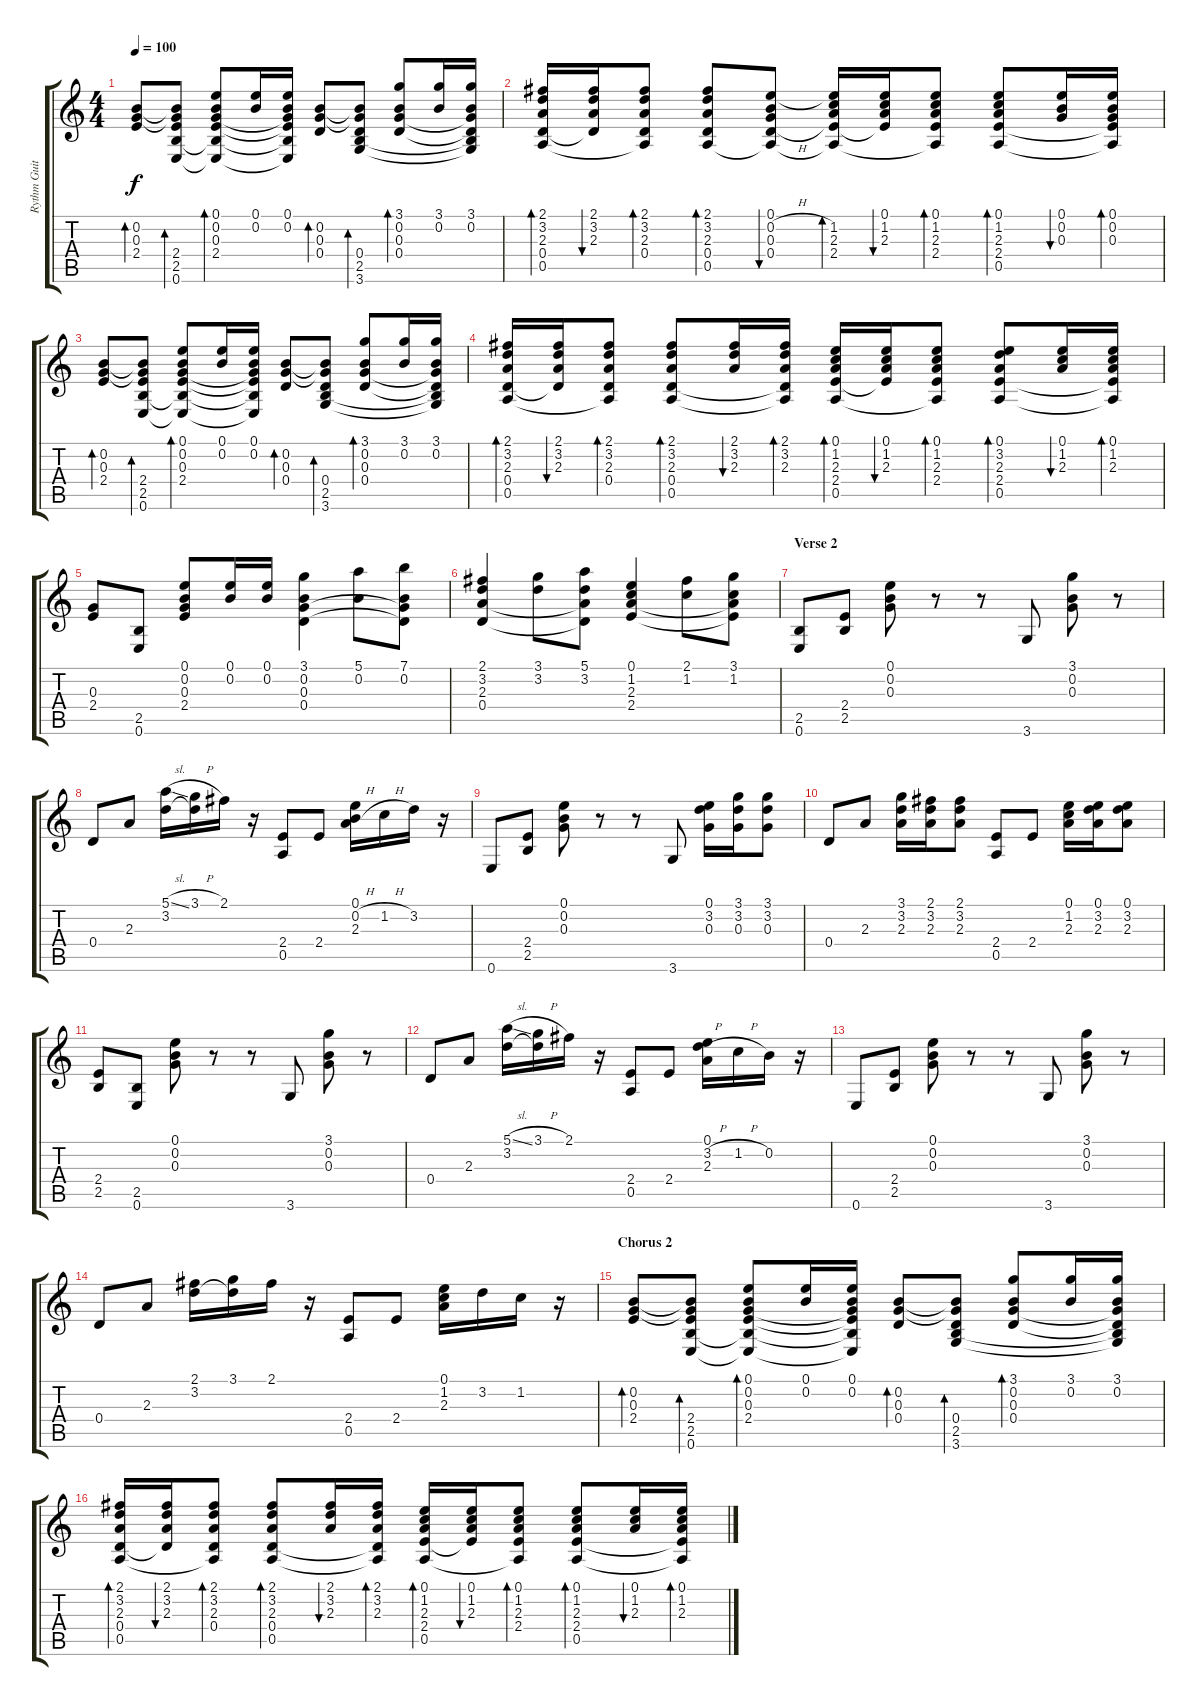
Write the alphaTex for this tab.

\track ("Rythm Guitar" "Rythm Guit") {instrument acousticguitarnylon}
\staff {score tabs}
\tuning (E4 B3 G3 D3 A2 E2) {hide}
\ts (4 4)
\tempo 100
\clef g2
\ks c
(0.2 0.3 2.4).8{bd 60 dy f} (0.2{t} 0.3{t} 2.4 2.5 0.6).8{bd 60} (0.1 0.2 0.3 2.4 2.5{t} 0.6{t}).8{bd 60} (0.1 0.2).16 (0.1 0.2 0.3{t} 2.4{t} 2.5{t} 0.6{t}).16 (0.2 0.3 0.4).8{bd 60} (0.2{t} 0.3{t} 0.4 2.5 3.6).8{bd 60} (3.1 0.2 0.3 0.4).8{bd 60} (3.1 0.2).16 (3.1 0.2 0.3{t} 0.4{t} 2.5{t} 3.6{t}).16 |
(2.1 3.2 2.3 0.4 0.5).16{bd 30} (2.1 3.2 2.3 0.4{t}).16{bu 30} (2.1 3.2 2.3 0.4 0.5{t}).8{bd 30} (2.1 3.2 2.3 0.4 0.5).8{bd 30} (0.1 0.2{h} 0.3{h} 0.4{h} 0.5{t}).8{bu 30} (0.1{t} 1.2 2.3 2.4 0.5{t}).16{bd 30} (0.1 1.2 2.3 2.4{t}).16{bu 30} (0.1 1.2 2.3 2.4 0.5{t}).8{bd 30} (0.1 1.2 2.3 2.4 0.5).8{bd 30} (0.1 0.2 0.3).16{bu 30} (0.1 0.2 0.3 2.4{t} 0.5{t}).16{bd 30} |
(0.2 0.3 2.4).8{bd 60} (0.2{t} 0.3{t} 2.4 2.5 0.6).8{bd 60} (0.1 0.2 0.3 2.4 2.5{t} 0.6{t}).8{bd 60} (0.1 0.2).16 (0.1 0.2 0.3{t} 2.4{t} 2.5{t} 0.6{t}).16 (0.2 0.3 0.4).8{bd 60} (0.2{t} 0.3{t} 0.4 2.5 3.6).8{bd 60} (3.1 0.2 0.3 0.4).8{bd 60} (3.1 0.2).16 (3.1 0.2 0.3{t} 0.4{t} 2.5{t} 3.6{t}).16 |
(2.1 3.2 2.3 0.4 0.5).16{bd 30} (2.1 3.2 2.3 0.4{t}).16{bu 30} (2.1 3.2 2.3 0.4 0.5{t}).8{bd 30} (2.1 3.2 2.3 0.4 0.5).8{bd 30} (2.1 3.2 2.3).16{bu 30} (2.1 3.2 2.3 0.4{t} 0.5{t}).16{bd 30} (0.1 1.2 2.3 2.4 0.5).16{bd 30} (0.1 1.2 2.3 2.4{t}).16{bu 30} (0.1 1.2 2.3 2.4 0.5{t}).8{bd 30} (0.1 3.2 2.3 2.4 0.5).8{bd 30} (0.1 1.2 2.3).16{bu 30} (0.1 1.2 2.3 2.4{t} 0.5{t}).16{bd 30} |
(0.3 2.4).8 (2.5 0.6).8 (0.1 0.2 0.3 2.4).8 (0.1 0.2).16 (0.1 0.2).16 (3.1 0.2 0.3 0.4).4 (5.1 0.2).8 (7.1 0.2 0.3{t} 0.4{t}).8 |
(2.1 3.2 2.3 0.4).4 (3.1 3.2).8 (5.1 3.2 2.3{t} 0.4{t}).8 (0.1 1.2 2.3 2.4).4 (2.1 1.2).8 (3.1 1.2 2.3{t} 2.4{t}).8 |
\section ("" "Verse 2")
(2.5 0.6).8 (2.4 2.5).8 (0.1 0.2 0.3).8 r.8 r.8 3.6.8 (3.1 0.2 0.3).8 r.8 |
0.4.8 2.3.8 (5.1{sl} 3.2).16 (3.1{h} 3.2{t}).16 2.1.16 r.16 (2.4 0.5).8 2.4.8 (0.1 0.2{h} 2.3).16 1.2{h}.16 3.2.16 r.16 |
0.6.8 (2.4 2.5).8 (0.1 0.2 0.3).8 r.8 r.8 3.6.8 (0.1 3.2 0.3).16 (3.1 3.2 0.3).16 (3.1 3.2 0.3).8 |
0.4.8 2.3.8 (3.1 3.2 2.3).16 (2.1 3.2 2.3).16 (2.1 3.2 2.3).8 (2.4 0.5).8 2.4.8 (0.1 1.2 2.3).16 (0.1 3.2 2.3).16 (0.1 3.2 2.3).8 |
(2.4 2.5).8 (2.5 0.6).8 (0.1 0.2 0.3).8 r.8 r.8 3.6.8 (3.1 0.2 0.3).8 r.8 |
0.4.8 2.3.8 (5.1{sl} 3.2).16 (3.1{h} 3.2{t}).16 2.1.16 r.16 (2.4 0.5).8 2.4.8 (0.1 3.2{h} 2.3).16 1.2{h}.16 0.2.16 r.16 |
0.6.8 (2.4 2.5).8 (0.1 0.2 0.3).8 r.8 r.8 3.6.8 (3.1 0.2 0.3).8 r.8 |
0.4.8 2.3.8 (2.1 3.2).16 (3.1 3.2{t}).16 2.1.16 r.16 (2.4 0.5).8 2.4.8 (0.1 1.2 2.3).16 3.2.16 1.2.16 r.16 |
\section ("" "Chorus 2")
(0.2 0.3 2.4).8{bd 60} (0.2{t} 0.3{t} 2.4 2.5 0.6).8{bd 60} (0.1 0.2 0.3 2.4 2.5{t} 0.6{t}).8{bd 60} (0.1 0.2).16 (0.1 0.2 0.3{t} 2.4{t} 2.5{t} 0.6{t}).16 (0.2 0.3 0.4).8{bd 60} (0.2{t} 0.3{t} 0.4 2.5 3.6).8{bd 60} (3.1 0.2 0.3 0.4).8{bd 60} (3.1 0.2).16 (3.1 0.2 0.3{t} 0.4{t} 2.5{t} 3.6{t}).16 |
(2.1 3.2 2.3 0.4 0.5).16{bd 30} (2.1 3.2 2.3 0.4{t}).16{bu 30} (2.1 3.2 2.3 0.4 0.5{t}).8{bd 30} (2.1 3.2 2.3 0.4 0.5).8{bd 30} (2.1 3.2 2.3).16{bu 30} (2.1 3.2 2.3 0.4{t} 0.5{t}).16{bd 30} (0.1 1.2 2.3 2.4 0.5).16{bd 30} (0.1 1.2 2.3 2.4{t}).16{bu 30} (0.1 1.2 2.3 2.4 0.5{t}).8{bd 30} (0.1 1.2 2.3 2.4 0.5).8{bd 30} (0.1 1.2 2.3).16{bu 30} (0.1 1.2 2.3 2.4{t} 0.5{t}).16{bd 30}
